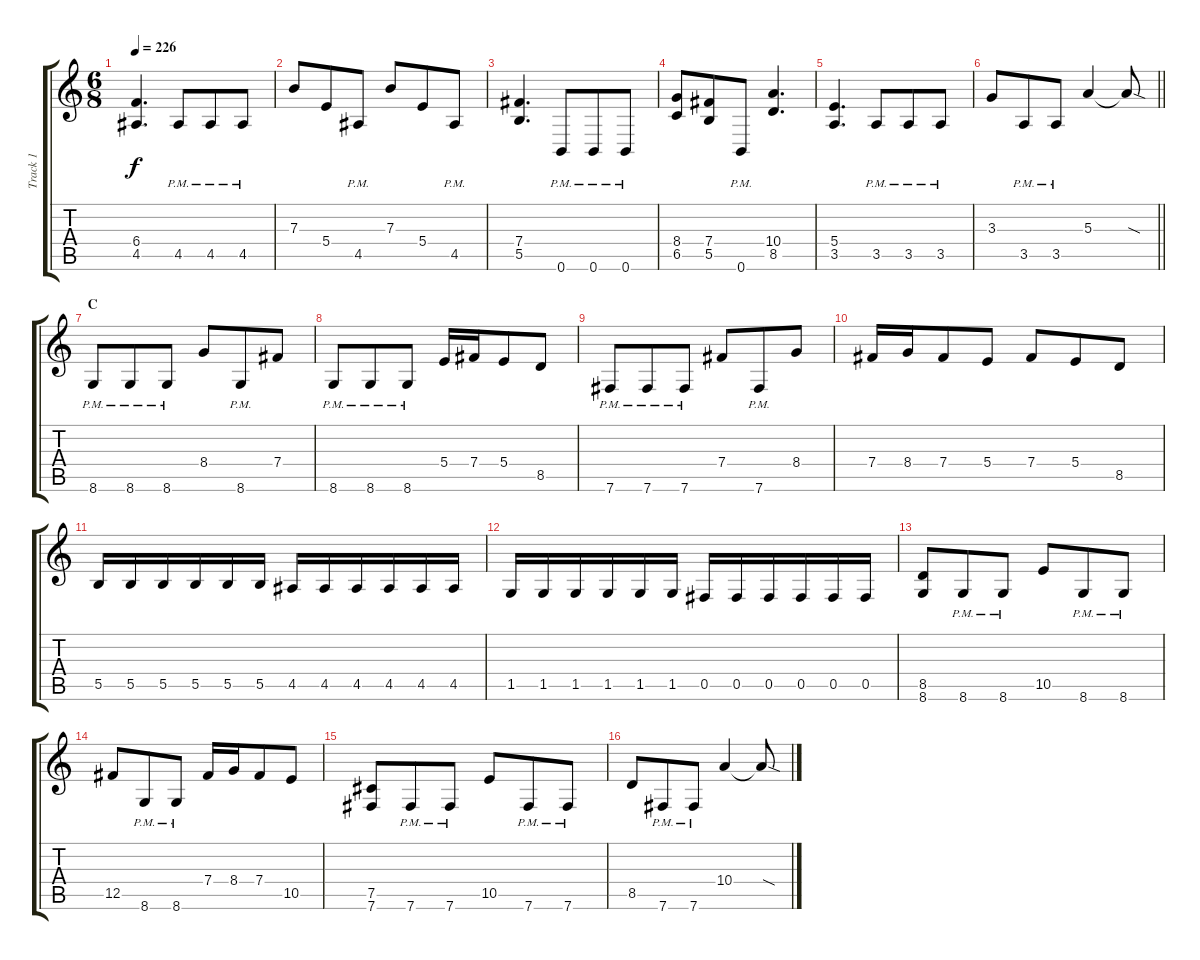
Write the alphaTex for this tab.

\track ("Track 1" "Track 1") {instrument distortionguitar}
\staff {score tabs}
\tuning (Db4 Ab3 E3 B2 Gb2 B1) {hide}
\ts (6 8)
\tempo 226
\clef g2
\ks c
(6.4 4.5).4{d dy f} 4.5{pm}.8 4.5{pm}.8 4.5{pm}.8 |
7.3.8 5.4.8 4.5{pm}.8 7.3.8 5.4.8 4.5{pm}.8 |
(7.4 5.5).4{d} 0.6{pm}.8 0.6{pm}.8 0.6{pm}.8 |
(8.4 6.5).8 (7.4 5.5).8 0.6{pm}.8 (10.4 8.5).4{d} |
(5.4 3.5).4{d} 3.5{pm}.8 3.5{pm}.8 3.5{pm}.8 |
\barLineRight lightlight
3.3.8 3.5{pm}.8 3.5{pm}.8 5.3.4 5.3{sod t}.8 |
\section ("" "C")
8.6{pm}.8 8.6{pm}.8 8.6{pm}.8 8.4.8 8.6{pm}.8 7.4.8 |
8.6{pm}.8 8.6{pm}.8 8.6{pm}.8 5.4.16 7.4.16 5.4.8 8.5.8 |
7.6{pm}.8 7.6{pm}.8 7.6{pm}.8 7.4.8 7.6{pm}.8 8.4.8 |
7.4.16 8.4.16 7.4.8 5.4.8 7.4.8 5.4.8 8.5.8 |
5.5.16 5.5.16 5.5.16 5.5.16 5.5.16 5.5.16 4.5.16 4.5.16 4.5.16 4.5.16 4.5.16 4.5.16 |
1.5.16 1.5.16 1.5.16 1.5.16 1.5.16 1.5.16 0.5.16 0.5.16 0.5.16 0.5.16 0.5.16 0.5.16 |
(8.5 8.6).8 8.6{pm}.8 8.6{pm}.8 10.5.8 8.6{pm}.8 8.6{pm}.8 |
12.5.8 8.6{pm}.8 8.6{pm}.8 7.4.16 8.4.16 7.4.8 10.5.8 |
(7.5 7.6).8 7.6{pm}.8 7.6{pm}.8 10.5.8 7.6{pm}.8 7.6{pm}.8 |
8.5.8 7.6{pm}.8 7.6{pm}.8 10.4.4 10.4{sod t}.8
